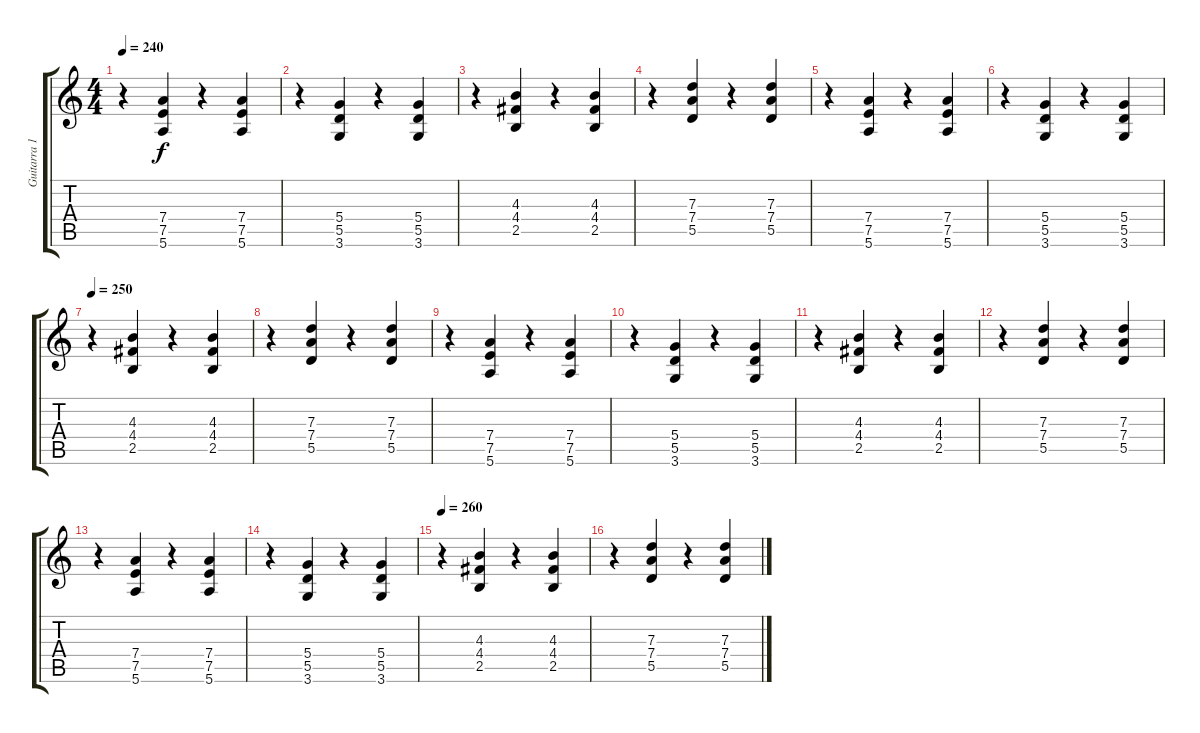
\track ("Guitarra 1 - Mathias" "Guitarra 1") {instrument overdrivenguitar}
\staff {score tabs}
\tuning (E4 B3 G3 D3 A2 E2) {hide}
\ts (4 4)
\tempo 240
\clef g2
\ks c
r.4{dy f} (7.4 7.5 5.6).4 r.4 (7.4 7.5 5.6).4 |
r.4 (5.4 5.5 3.6).4 r.4 (5.4 5.5 3.6).4 |
r.4 (4.3 4.4 2.5).4 r.4 (4.3 4.4 2.5).4 |
r.4 (7.3 7.4 5.5).4 r.4 (7.3 7.4 5.5).4 |
r.4 (7.4 7.5 5.6).4 r.4 (7.4 7.5 5.6).4 |
r.4 (5.4 5.5 3.6).4 r.4 (5.4 5.5 3.6).4 |
\tempo 250
r.4{volume 4} (4.3 4.4 2.5).4 r.4 (4.3 4.4 2.5).4 |
r.4 (7.3 7.4 5.5).4 r.4 (7.3 7.4 5.5).4 |
r.4 (7.4 7.5 5.6).4 r.4 (7.4 7.5 5.6).4 |
r.4 (5.4 5.5 3.6).4 r.4 (5.4 5.5 3.6).4 |
r.4 (4.3 4.4 2.5).4 r.4 (4.3 4.4 2.5).4 |
r.4 (7.3 7.4 5.5).4 r.4 (7.3 7.4 5.5).4 |
r.4 (7.4 7.5 5.6).4 r.4 (7.4 7.5 5.6).4 |
r.4 (5.4 5.5 3.6).4 r.4 (5.4 5.5 3.6).4 |
\tempo 260
r.4{volume 2} (4.3 4.4 2.5).4 r.4 (4.3 4.4 2.5).4 |
r.4 (7.3 7.4 5.5).4 r.4 (7.3 7.4 5.5).4
